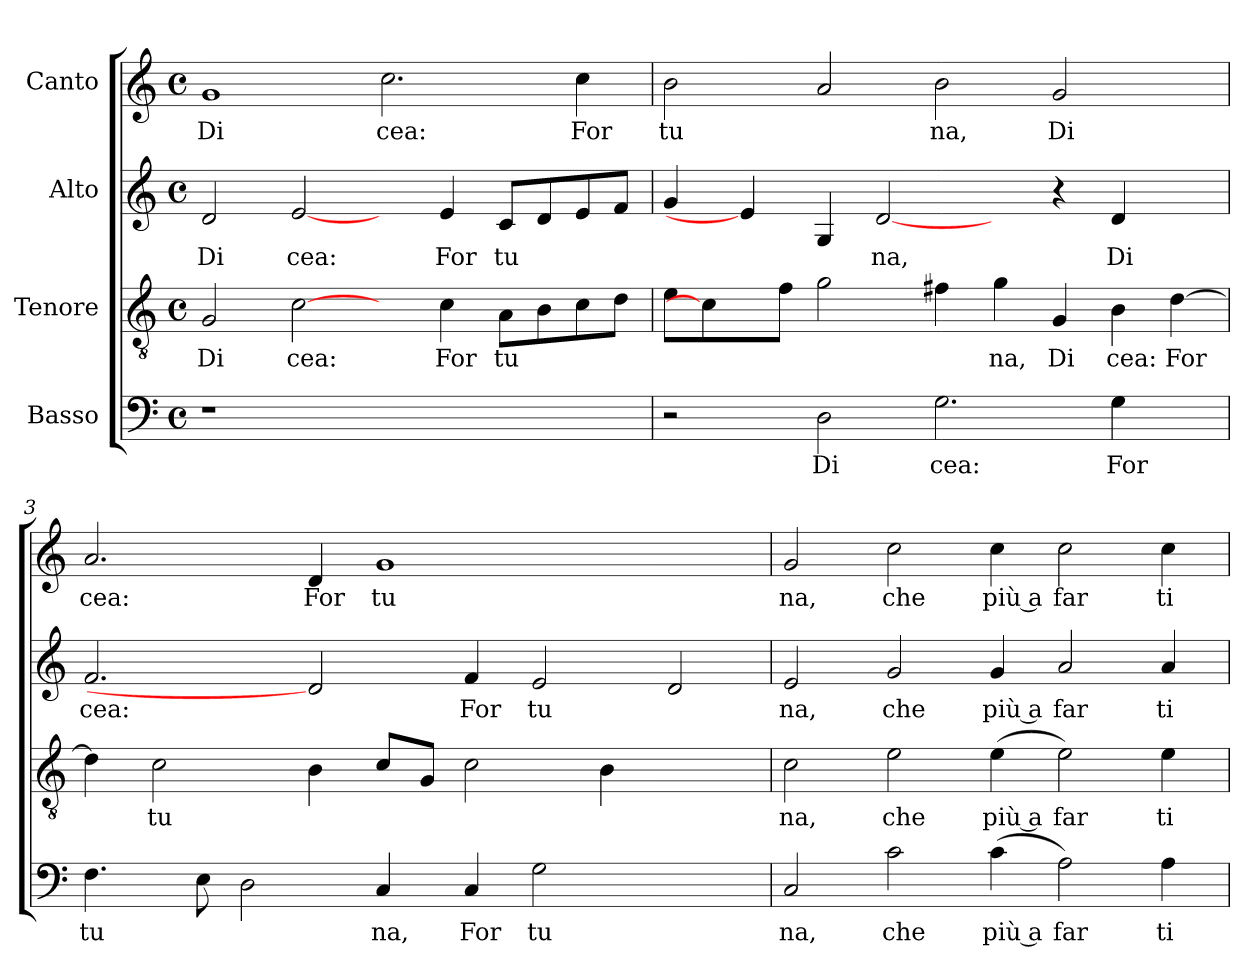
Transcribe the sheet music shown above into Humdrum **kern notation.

**kern	**text	**kern	**text	**kern	**text	**kern	**text
*part4	*part4	*part3	*part3	*part2	*part2	*part1	*part1
*staff4	*staff4	*staff3	*staff3	*staff2	*staff2	*staff1	*staff1
*I"Basso	*	*I"Tenore	*	*I"Alto	*	*I"Canto	*
!!LO:PB:g=z
*stria5	*	*stria5	*	*stria5	*	*stria5	*
*clefF4	*	*clefGv2	*	*clefG2	*	*clefG2	*
*M4/4	*	*M4/4	*	*M4/4	*	*M4/4	*
*met(c)	*	*met(c)	*	*met(c)	*	*met(c)	*
=1	=1	=1	=1	=1	=1	=1	=1
!	!	!	!LO:LY:b:cj	!	!LO:LY:b:cj	!	!LO:LY:b:cj
1r	.	2G/	Di	2d/	Di	1g	Di
!	!	!	!LO:LY:b:cj	!	!LO:LY:b:cj	!	!
.	.	[2c\	cea:	[2e/	cea:	.	.
!	!	!	!	!	!	!	!LO:LY:b:cj
1ryy	.	4ryy	.	4ryy	.	2.cc\	cea:
!	!	!	!LO:LY:b:cj	!	!LO:LY:b:cj	!	!
.	.	4c\	For	4e/	For	.	.
!	!	!	!LO:LY:b:cj	!	!LO:LY:b:cj	!	!
.	.	8A\L	tu	8c/L	tu	.	.
.	.	8B\	.	8d/	.	.	.
!	!	!	!	!	!	!	!LO:LY:b:cj
.	.	8c\	.	8e/	.	4cc\	For
.	.	8d\J	.	8f/J	.	.	.
=2	=2	=2	=2	=2	=2	=2	=2
!	!	!	!	!	!	!	!LO:LY:b:cj
2r	.	8e\L	.	4g/	.	2b\	tu
.	.	4c\]	.	.	.	.	.
.	.	.	.	4e/]	.	.	.
.	.	8f\J	.	.	.	.	.
!	!LO:LY:b:cj	!	!	!	!	!	!
2D\	Di	2g\	.	4G/	.	2a/	.
!	!	!	!	!	!LO:LY:b:cj	!	!
.	.	.	.	[2d	na,	.	.
!	!LO:LY:b:cj	!	!	!	!	!	!LO:LY:b:cj
2.G\	cea:	4f#\	.	.	.	2b\	na,
!	!	!	!LO:LY:b:cj	!	!	!	!
.	.	4g\	na,	4ryy	.	.	.
!	!	!	!LO:LY:b:cj	!	!	!	!LO:LY:b:cj
.	.	4G/	Di	4r	.	2g/	Di
!	!LO:LY:b:cj	!	!LO:LY:b:cj	!	!LO:LY:b:cj	!	!
4G\	For	4B\	cea:	4d/	Di	.	.
!	!	!	!LO:LY:b	!	!	!	!
4ryy	.	[>4d\	For	4ryy	.	4ryy	.
=3	=3	=3	=3	=3	=3	=3	=3
!	!LO:LY:b:cj	!	!	!	!LO:LY:b:cj	!	!LO:LY:b:cj
4.F\	tu	4d\]	.	2.f/	cea:	2.a/	cea:
!	!	!	!LO:LY:b:cj	!	!	!	!
.	.	2c\	tu	.	.	.	.
8E\	.	.	.	.	.	.	.
2D\	.	.	.	.	.	.	.
!	!	!	!	!	!	!	!LO:LY:b:cj
.	.	4B\	.	2d]	.	4d/	For
!	!LO:LY:b:cj	!	!	!	!	!	!LO:LY:b:cj
4C/	na,	8c/L	.	.	.	1g	tu
.	.	8G/J	.	.	.	.	.
!	!LO:LY:b:cj	!	!	!	!LO:LY:b:cj	!	!
4C/	For	2c\	.	4f/	For	.	.
!	!LO:LY:b:cj	!	!	!	!LO:LY:b:cj	!	!
2G\	tu	.	.	2e/	tu	.	.
.	.	4B\	.	.	.	.	.
2ryy	.	2ryy	.	2d/	.	2ryy	.
!!LO:LB:g=z
=4	=4	=4	=4	=4	=4	=4	=4
!	!LO:LY:b:cj	!	!LO:LY:b:cj	!	!LO:LY:b:cj	!	!LO:LY:b:cj
2C/	na,	2c\	na,	2e/	na,	2g/	na,
!	!LO:LY:b:cj	!	!LO:LY:b:cj	!	!LO:LY:b:cj	!	!LO:LY:b:cj
2c\	che	2e\	che	2g/	che	2cc\	che
!	!LO:LY:b:rj	!	!LO:LY:b:rj	!	!LO:LY:b:rj	!	!LO:LY:b:rj
(>4c\	più a	(>4e\	più a	4g/	più a	4cc\	più a
!	!LO:LY:b:cj	!	!LO:LY:b:cj	!	!LO:LY:b:cj	!	!LO:LY:b:cj
2A\)	far	2e\)	far	2a/	far	2cc\	far
!	!LO:LY:b:cj	!	!LO:LY:b:cj	!	!LO:LY:b:cj	!	!LO:LY:b:cj
4A\	ti	4e\	ti	4a/	ti	4cc\	ti
=	=	=	=	=	=	=	=
*-	*-	*-	*-	*-	*-	*-	*-
